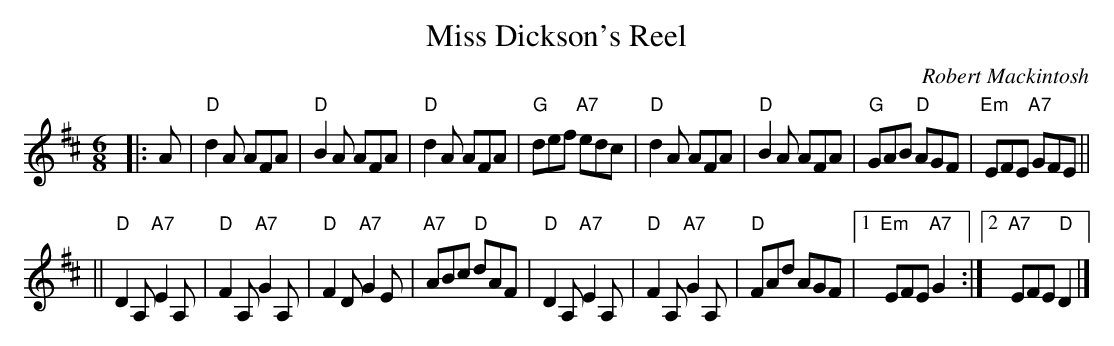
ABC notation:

X:1
T: Miss Dickson's Reel
C: Robert Mackintosh
M: 6/8
L: 1/8
K: D
|: A \
| "D" d2 A AFA | "D"B2 A AFA | "D"d2 A AFA | "G"def "A7"edc \
| "D" d2 A AFA | "D"B2 A AFA | "G"GAB "D"AGF | "Em"EFE "A7"GFE ||
||"D"D2 A, "A7"E2 A, | "D"F2 A, "A7"G2 A, | "D"F2 D "A7"G2 E | "A7"ABc "D"dAF \
| "D"D2 A, "A7"E2 A, | "D"F2 A, "A7"G2 A, | "D"FAd AGF |1 "Em"EFE "A7"G2 :|2 "A7"EFE "D"D2 |]
